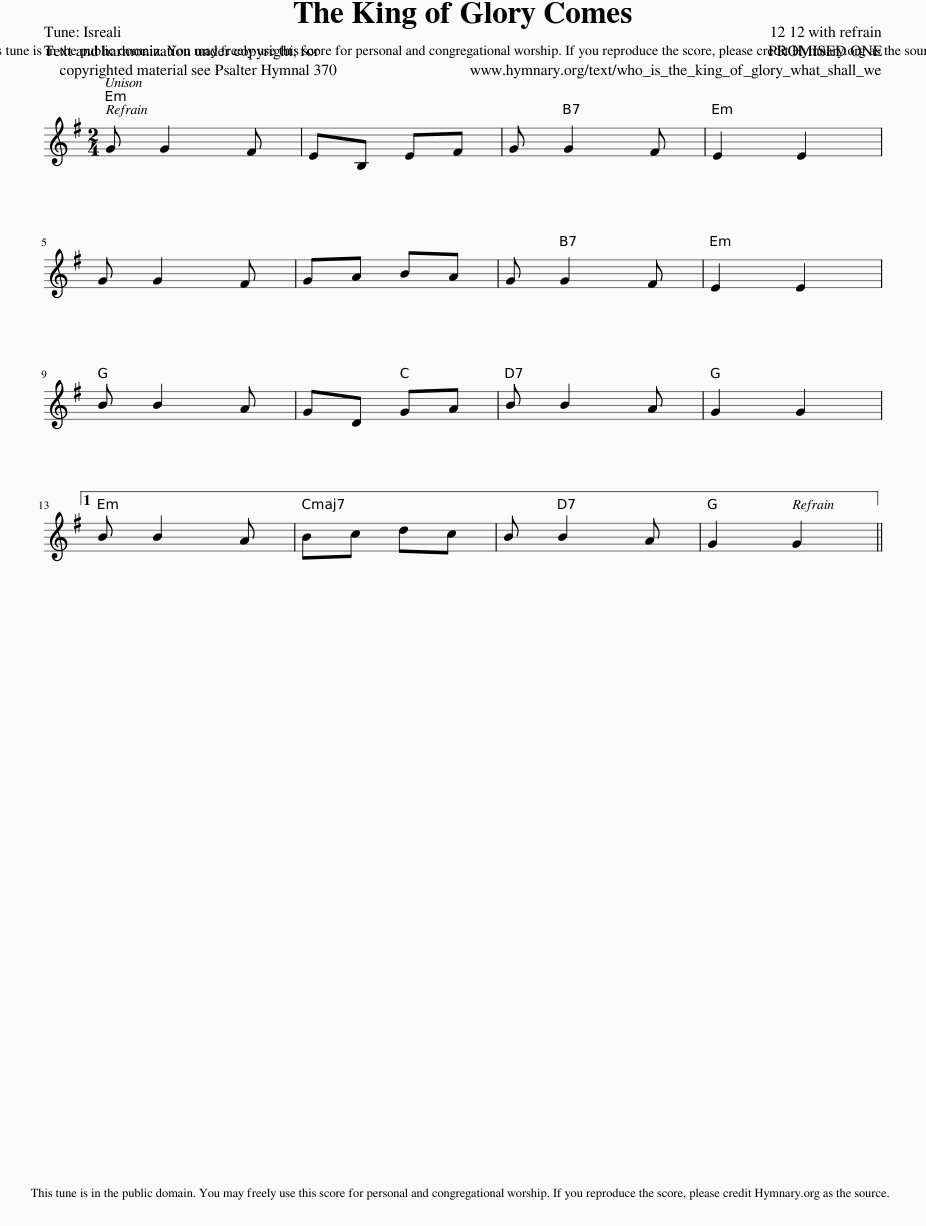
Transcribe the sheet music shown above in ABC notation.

X:1
L:1/8
M:2/4
I:linebreak $
K:G
V:1 treble
V:1
 G G2 F | EB, EF | G G2 F | E2 E2 |$ G G2 F | %5
 GA BA | G G2 F | E2 E2 |$ B B2 A | GD GA | %10
 B B2 A | G2 G2 |1$ B B2 A | Bc dc | B B2 A | %15
 G2 G2 || %16
